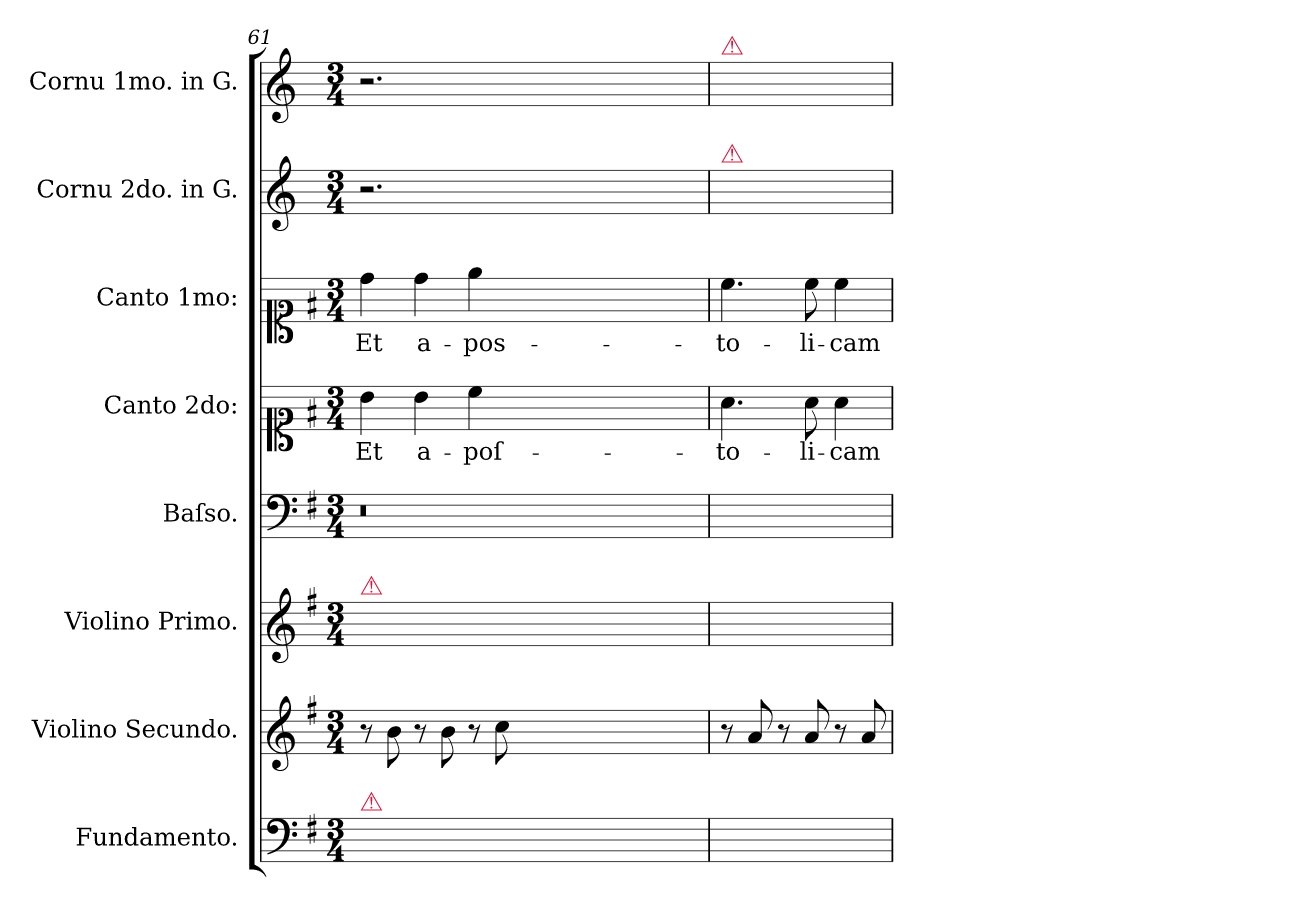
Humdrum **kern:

**kern	**kern	**kern	**kern	**kern	**text	**kern	**text	**kern	**kern
*part8	*part7	*part6	*part5	*part4	*part4	*part3	*part3	*part2	*part1
*staff8	*staff7	*staff6	*staff5	*staff4	*staff4	*staff3	*staff3	*staff2	*staff1
*I"Fundamento.	*I"Violino Secundo.	*I"Violino Primo.	*I"Baſso.	*I"Canto 2do:	*	*I"Canto 1mo:	*	*I"Cornu 2do. in G.	*I"Cornu 1mo. in G.
*	*I'vl 2	*I'vl 1	*I'B	*	*	*	*	*I'cor 2 in G	*I'cor 1 in G
*clefF4	*clefG2	*clefG2	*clefF4	*clefC1	*	*clefC1	*	*clefG2	*clefG2
*	*	*	*	*	*	*	*	*ITrd3c5	*ITrd3c5
*k[f#]	*k[f#]	*k[f#]	*k[f#]	*k[f#]	*	*k[f#]	*	*k[f#]	*k[f#]
*G:	*G:	*G:	*G:	*G:	*	*G:	*	*G:	*G:
*M3/4	*M3/4	*M3/4	*M3/4	*M3/4	*	*M3/4	*	*M3/4	*M3/4
=61	=61	=61	=61	=61	=61	=61	=61	=61	=61
!	!	!LO:TX:a:color=crimson:t=⚠	!	!	!	!	!	!	!
!LO:TX:a:color=crimson:t=⚠	!	!	!	!	!	!	!	!	!
8GG/yy	8r	8ryy	0.r	4b\	Et	4dd\	Et	2.r	2.r
8ryy	8b\	8dd\yy	.	.	.	.	.	.	.
8GG/yy	8r	8ryy	.	4b\	a-	4dd\	a-	.	.
8ryy	8b\	8dd\yy	.	.	.	.	.	.	.
8GG/yy	8r	8ryy	.	4cc\	-poſ-	4ee\	-pos-	.	.
8ryy	8cc\	8ee\yy	.	.	.	.	.	.	.
0ryy	0ryy	0ryy	.	0ryy	.	0ryy	.	0ryy	0ryy
4ryy	4ryy	4ryy	.	4ryy	.	4ryy	.	4ryy	4ryy
=62	=62	=62	=62	=62	=62	=62	=62	=62	=62
!	!	!	!	!	!	!	!	!	!LO:TX:a:color=crimson:t=⚠
!	!	!	!	!	!	!	!	!LO:TX:a:color=crimson:t=⚠	!
8D/yy	8r	8ryy	2.ryy	4.a\	-to-	4.cc\	-to-	2.ryy	2.ryy
8ryy	8a/	8cc\yy	.	.	.	.	.	.	.
8D/yy	8r	8ryy	.	.	.	.	.	.	.
8ryy	8a/	8cc\yy	.	8a\	-li-	8cc\	-li-	.	.
8D/yy	8r	8ryy	.	4a\	-cam	4cc\	-cam	.	.
8ryy	8a/	8cc\yy	.	.	.	.	.	.	.
=	=	=	=	=	=	=	=	=	=
*-	*-	*-	*-	*-	*-	*-	*-	*-	*-
